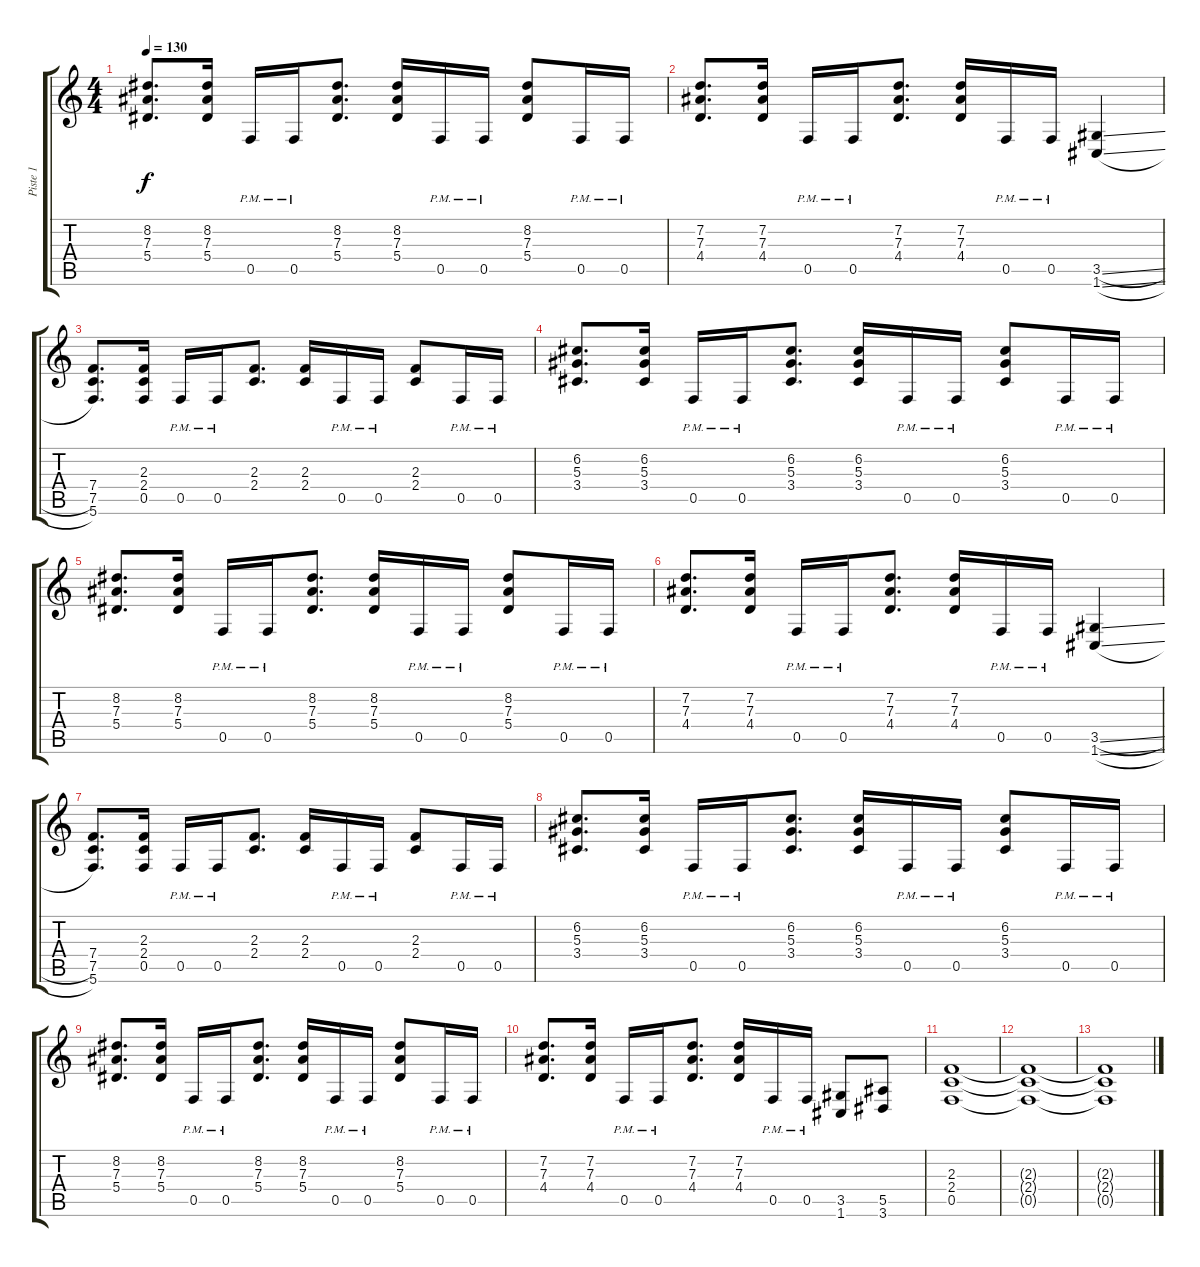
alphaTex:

\track ("Piste 1" "Piste 1") {instrument distortionguitar}
\staff {score tabs}
\tuning (C4 G3 Eb3 Bb2 F2 C2) {hide}
\ts (4 4)
\tempo 130
\clef g2
\ks c
(8.2 7.3 5.4).8{d dy f} (8.2 7.3 5.4).16 0.5{pm}.16 0.5{pm}.16 (8.2 7.3 5.4).8{d} (8.2 7.3 5.4).16 0.5{pm}.16 0.5{pm}.16 (8.2 7.3 5.4).8 0.5{pm}.16 0.5{pm}.16 |
(7.2 7.3 4.4).8{d} (7.2 7.3 4.4).16 0.5{pm}.16 0.5{pm}.16 (7.2 7.3 4.4).8{d} (7.2 7.3 4.4).16 0.5{pm}.16 0.5{pm}.16 (3.5{sl} 1.6{sl}).4 |
(7.4 7.5 5.6).8{d} (2.3 2.4 0.5).16 0.5{pm}.16 0.5{pm}.16 (2.3 2.4).8{d} (2.3 2.4).16 0.5{pm}.16 0.5{pm}.16 (2.3 2.4).8 0.5{pm}.16 0.5{pm}.16 |
(6.2 5.3 3.4).8{d} (6.2 5.3 3.4).16 0.5{pm}.16 0.5{pm}.16 (6.2 5.3 3.4).8{d} (6.2 5.3 3.4).16 0.5{pm}.16 0.5{pm}.16 (6.2 5.3 3.4).8 0.5{pm}.16 0.5{pm}.16 |
(8.2 7.3 5.4).8{d} (8.2 7.3 5.4).16 0.5{pm}.16 0.5{pm}.16 (8.2 7.3 5.4).8{d} (8.2 7.3 5.4).16 0.5{pm}.16 0.5{pm}.16 (8.2 7.3 5.4).8 0.5{pm}.16 0.5{pm}.16 |
(7.2 7.3 4.4).8{d} (7.2 7.3 4.4).16 0.5{pm}.16 0.5{pm}.16 (7.2 7.3 4.4).8{d} (7.2 7.3 4.4).16 0.5{pm}.16 0.5{pm}.16 (3.5{sl} 1.6{sl}).4 |
(7.4 7.5 5.6).8{d} (2.3 2.4 0.5).16 0.5{pm}.16 0.5{pm}.16 (2.3 2.4).8{d} (2.3 2.4).16 0.5{pm}.16 0.5{pm}.16 (2.3 2.4).8 0.5{pm}.16 0.5{pm}.16 |
(6.2 5.3 3.4).8{d} (6.2 5.3 3.4).16 0.5{pm}.16 0.5{pm}.16 (6.2 5.3 3.4).8{d} (6.2 5.3 3.4).16 0.5{pm}.16 0.5{pm}.16 (6.2 5.3 3.4).8 0.5{pm}.16 0.5{pm}.16 |
(8.2 7.3 5.4).8{d} (8.2 7.3 5.4).16 0.5{pm}.16 0.5{pm}.16 (8.2 7.3 5.4).8{d} (8.2 7.3 5.4).16 0.5{pm}.16 0.5{pm}.16 (8.2 7.3 5.4).8 0.5{pm}.16 0.5{pm}.16 |
(7.2 7.3 4.4).8{d} (7.2 7.3 4.4).16 0.5{pm}.16 0.5{pm}.16 (7.2 7.3 4.4).8{d} (7.2 7.3 4.4).16 0.5{pm}.16 0.5{pm}.16 (3.5 1.6).8 (5.5 3.6).8 |
(2.3 2.4 0.5).1 |
(2.3{t} 2.4{t} 0.5{t}).1 |
(2.3{t} 2.4{t} 0.5{t}).1
